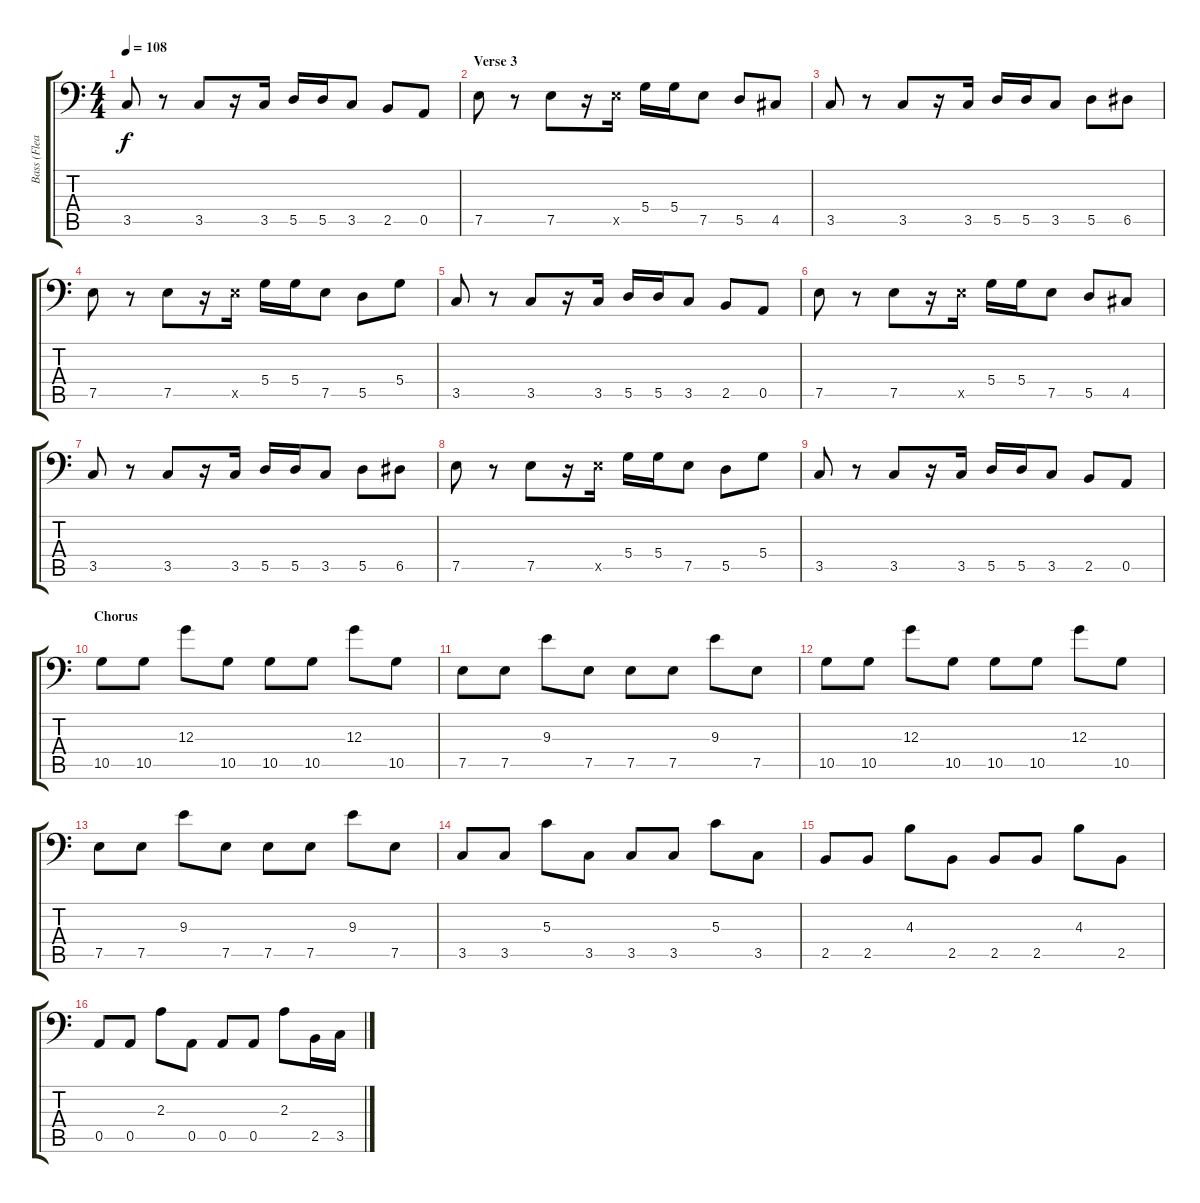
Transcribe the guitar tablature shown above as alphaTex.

\track ("Bass (Flea)" "Bass (Flea") {instrument electricbassfinger}
\staff {score tabs}
\tuning (E3 B2 G2 D2 A1 E1) {hide}
\ts (4 4)
\tempo 108
\clef f4
\ks c
3.5.8{dy f} r.8 3.5.8 r.16 3.5.16 5.5.16 5.5.16 3.5.8 2.5.8 0.5.8 |
\section ("" "Verse 3")
7.5.8 r.8 7.5.8 r.16 7.5{x}.16 5.4.16 5.4.16 7.5.8 5.5.8 4.5.8 |
3.5.8 r.8 3.5.8 r.16 3.5.16 5.5.16 5.5.16 3.5.8 5.5.8 6.5.8 |
7.5.8 r.8 7.5.8 r.16 7.5{x}.16 5.4.16 5.4.16 7.5.8 5.5.8 5.4.8 |
3.5.8 r.8 3.5.8 r.16 3.5.16 5.5.16 5.5.16 3.5.8 2.5.8 0.5.8 |
7.5.8 r.8 7.5.8 r.16 7.5{x}.16 5.4.16 5.4.16 7.5.8 5.5.8 4.5.8 |
3.5.8 r.8 3.5.8 r.16 3.5.16 5.5.16 5.5.16 3.5.8 5.5.8 6.5.8 |
7.5.8 r.8 7.5.8 r.16 7.5{x}.16 5.4.16 5.4.16 7.5.8 5.5.8 5.4.8 |
3.5.8 r.8 3.5.8 r.16 3.5.16 5.5.16 5.5.16 3.5.8 2.5.8 0.5.8 |
\section ("" "Chorus")
10.5.8 10.5.8 12.3.8 10.5.8 10.5.8 10.5.8 12.3.8 10.5.8 |
7.5.8 7.5.8 9.3.8 7.5.8 7.5.8 7.5.8 9.3.8 7.5.8 |
10.5.8 10.5.8 12.3.8 10.5.8 10.5.8 10.5.8 12.3.8 10.5.8 |
7.5.8 7.5.8 9.3.8 7.5.8 7.5.8 7.5.8 9.3.8 7.5.8 |
3.5.8 3.5.8 5.3.8 3.5.8 3.5.8 3.5.8 5.3.8 3.5.8 |
2.5.8 2.5.8 4.3.8 2.5.8 2.5.8 2.5.8 4.3.8 2.5.8 |
0.5.8 0.5.8 2.3.8 0.5.8 0.5.8 0.5.8 2.3.8 2.5.16 3.5.16
